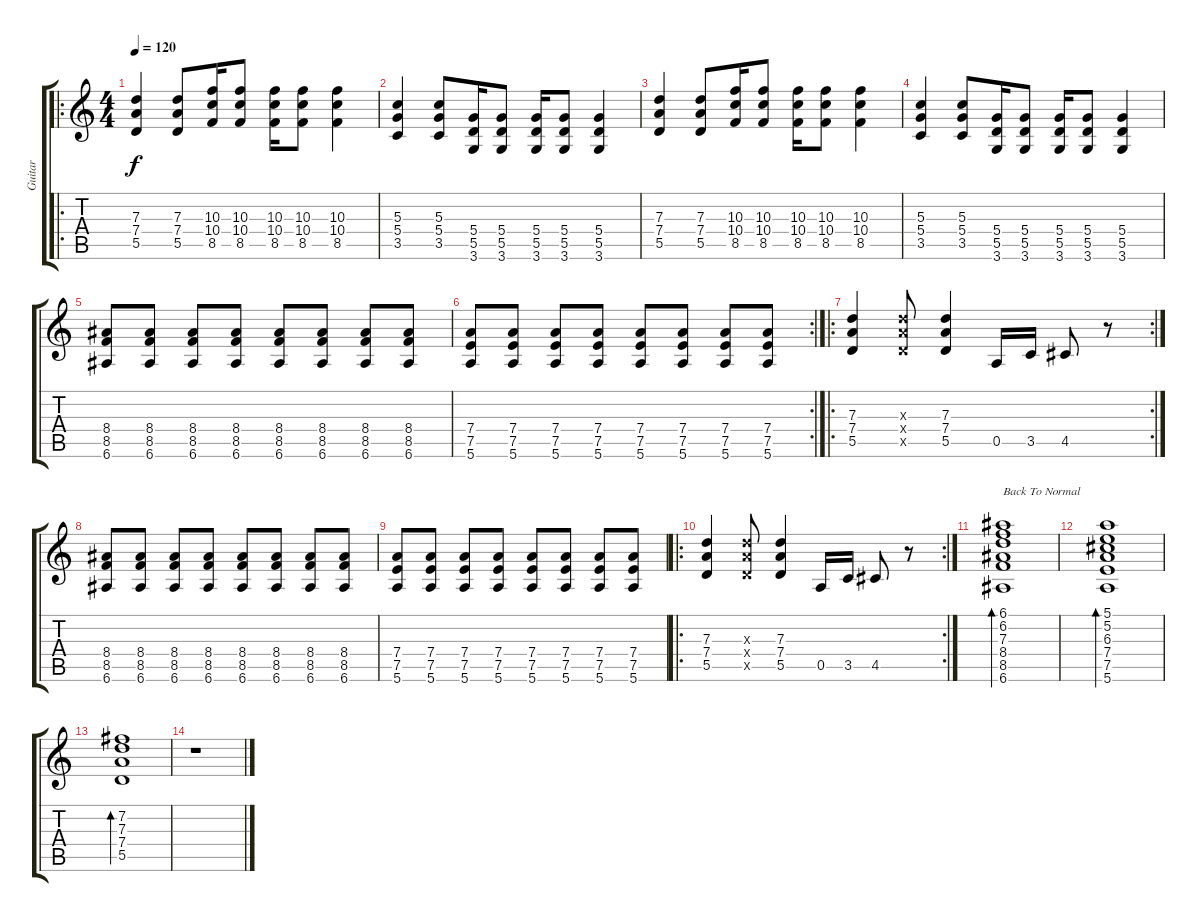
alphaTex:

\track ("Guitar" "Guitar") {instrument distortionguitar}
\staff {score tabs}
\tuning (E4 B3 G3 D3 A2 E2) {hide}
\ro
\ts (4 4)
\tempo 120
\clef g2
\ks c
(7.3 7.4 5.5).4{dy f} (7.3 7.4 5.5).8 (10.3 10.4 8.5).16 (10.3 10.4 8.5).8 (10.3 10.4 8.5).16 (10.3 10.4 8.5).8 (10.3 10.4 8.5).4 |
(5.3 5.4 3.5).4 (5.3 5.4 3.5).8 (5.4 5.5 3.6).16 (5.4 5.5 3.6).8 (5.4 5.5 3.6).16 (5.4 5.5 3.6).8 (5.4 5.5 3.6).4 |
(7.3 7.4 5.5).4 (7.3 7.4 5.5).8 (10.3 10.4 8.5).16 (10.3 10.4 8.5).8 (10.3 10.4 8.5).16 (10.3 10.4 8.5).8 (10.3 10.4 8.5).4 |
(5.3 5.4 3.5).4 (5.3 5.4 3.5).8 (5.4 5.5 3.6).16 (5.4 5.5 3.6).8 (5.4 5.5 3.6).16 (5.4 5.5 3.6).8 (5.4 5.5 3.6).4 |
(8.4 8.5 6.6).8 (8.4 8.5 6.6).8 (8.4 8.5 6.6).8 (8.4 8.5 6.6).8 (8.4 8.5 6.6).8 (8.4 8.5 6.6).8 (8.4 8.5 6.6).8 (8.4 8.5 6.6).8 |
\rc 2
(7.4 7.5 5.6).8 (7.4 7.5 5.6).8 (7.4 7.5 5.6).8 (7.4 7.5 5.6).8 (7.4 7.5 5.6).8 (7.4 7.5 5.6).8 (7.4 7.5 5.6).8 (7.4 7.5 5.6).8 |
\ro
\rc 2
(7.3 7.4 5.5).4 (7.3{x} 7.4{x} 5.5{x}).8 (7.3 7.4 5.5).4 0.5.16 3.5.16 4.5.8 r.8 |
(8.4 8.5 6.6).8 (8.4 8.5 6.6).8 (8.4 8.5 6.6).8 (8.4 8.5 6.6).8 (8.4 8.5 6.6).8 (8.4 8.5 6.6).8 (8.4 8.5 6.6).8 (8.4 8.5 6.6).8 |
(7.4 7.5 5.6).8 (7.4 7.5 5.6).8 (7.4 7.5 5.6).8 (7.4 7.5 5.6).8 (7.4 7.5 5.6).8 (7.4 7.5 5.6).8 (7.4 7.5 5.6).8 (7.4 7.5 5.6).8 |
\ro
\rc 2
(7.3 7.4 5.5).4 (7.3{x} 7.4{x} 5.5{x}).8 (7.3 7.4 5.5).4 0.5.16 3.5.16 4.5.8 r.8 |
(6.1 6.2 7.3 8.4 8.5 6.6).1{bd 480 txt "Back To Normal" instrument distortionguitar} |
(5.1 5.2 6.3 7.4 7.5 5.6).1{bd 480} |
(7.2 7.3 7.4 5.5).1{bd 480} |
r.1
